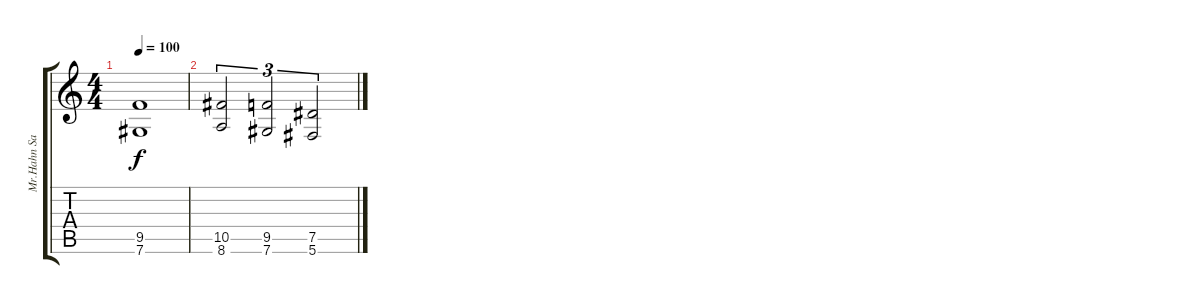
\track ("Mr.Hahn Sampler5" "Mr.Hahn Sa") {instrument distortionguitar}
\staff {score tabs}
\tuning (Eb4 Bb3 Gb3 Db3 Ab2 Db2) {hide}
\ts (4 4)
\tempo 100
\clef g2
\ks c
(9.5 7.6).1{dy f} |
(10.5 8.6).2{tu (3 2)} (9.5 7.6).2{tu (3 2)} (7.5 5.6).2{tu (3 2)}
